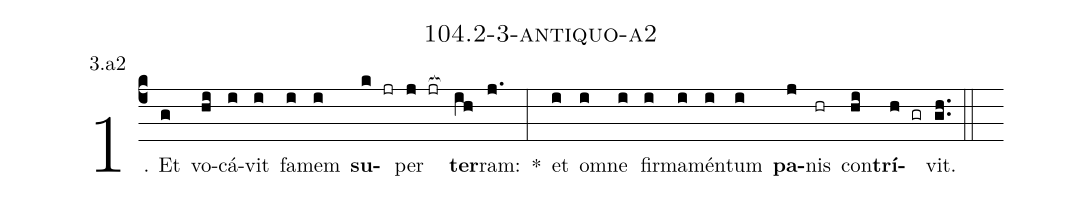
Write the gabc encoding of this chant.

name: 104.2-3-antiquo-a2;
annotation: 3.a2;
%%
(c4)1. Et(g) vo(hi)cá(i)vit(i) fa(i)mem(i) <b>su</b>(k jr)per(j jr[ocb:1{]) <b>ter</b>(ih[ocb:0}])ram:(j.) *(:) et(i) om(i)ne(i) fir(i)ma(i)mén(i)tum(i) <b>pa</b>(j)nis(hr) con(hi)<b>trí</b>(h gr)vit.(gh..) (::)


%E(i) u(i) o(j) u(hi) a(h) e.(gh..) (::)
